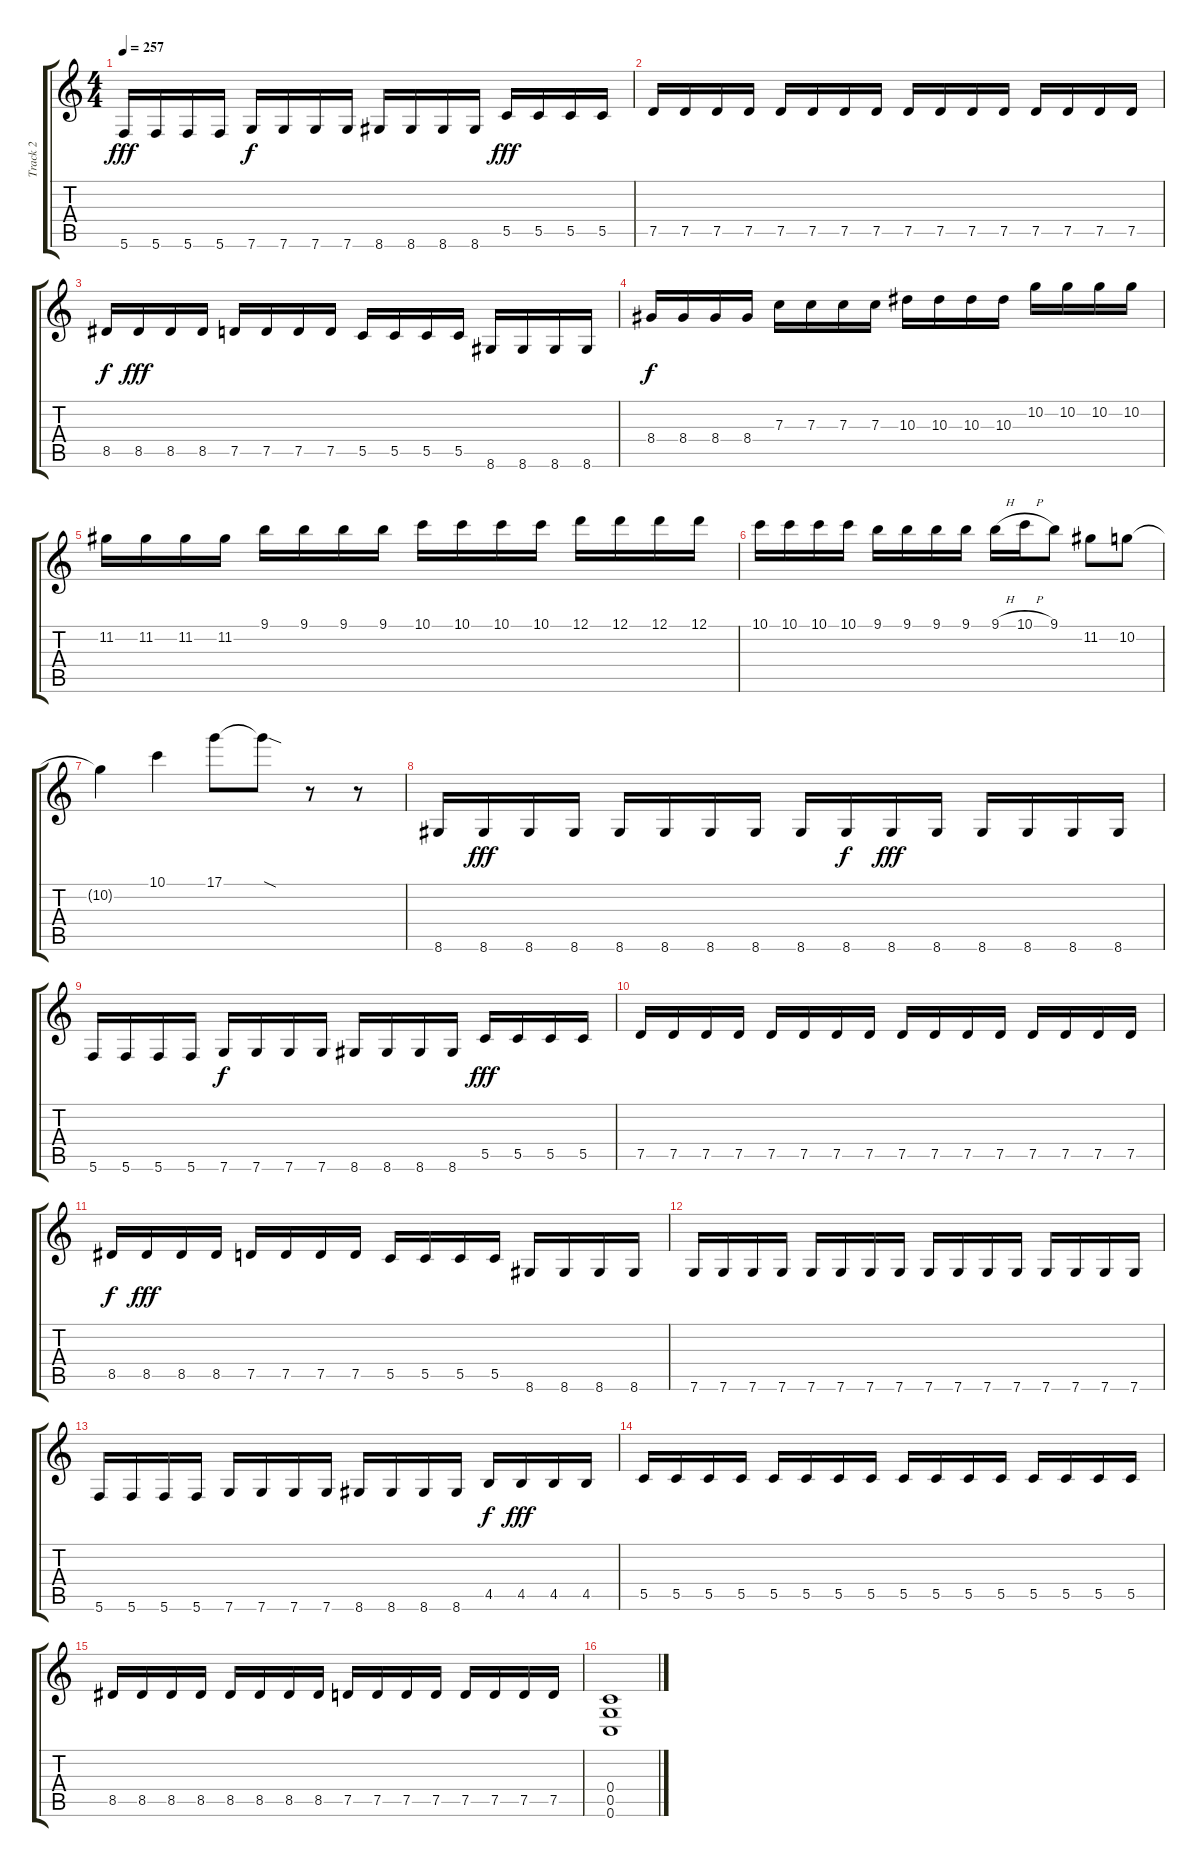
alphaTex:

\track ("Track 2" "Track 2") {instrument distortionguitar}
\staff {score tabs}
\tuning (D4 A3 F3 C3 G2 C2) {hide}
\ts (4 4)
\tempo 257
\clef g2
\ks c
5.6.16{dy fff} 5.6.16 5.6.16 5.6.16 7.6.16{dy f} 7.6.16 7.6.16 7.6.16 8.6.16 8.6.16 8.6.16 8.6.16 5.5.16{dy fff} 5.5.16 5.5.16 5.5.16 |
7.5.16 7.5.16 7.5.16 7.5.16 7.5.16 7.5.16 7.5.16 7.5.16 7.5.16 7.5.16 7.5.16 7.5.16 7.5.16 7.5.16 7.5.16 7.5.16 |
8.5.16{dy f} 8.5.16{dy fff} 8.5.16 8.5.16 7.5.16 7.5.16 7.5.16 7.5.16 5.5.16 5.5.16 5.5.16 5.5.16 8.6.16 8.6.16 8.6.16 8.6.16 |
8.4.16{dy f} 8.4.16 8.4.16 8.4.16 7.3.16 7.3.16 7.3.16 7.3.16 10.3.16 10.3.16 10.3.16 10.3.16 10.2.16 10.2.16 10.2.16 10.2.16 |
11.2.16 11.2.16 11.2.16 11.2.16 9.1.16 9.1.16 9.1.16 9.1.16 10.1.16 10.1.16 10.1.16 10.1.16 12.1.16 12.1.16 12.1.16 12.1.16 |
10.1.16 10.1.16 10.1.16 10.1.16 9.1.16 9.1.16 9.1.16 9.1.16 9.1{h}.16 10.1{h}.16 9.1.8 11.2.8 10.2.8 |
10.2{t}.4 10.1.4 17.1.8 17.1{sod t}.8 r.8 r.8 |
8.6.16 8.6.16{dy fff} 8.6.16 8.6.16 8.6.16 8.6.16 8.6.16 8.6.16 8.6.16 8.6.16{dy f} 8.6.16{dy fff} 8.6.16 8.6.16 8.6.16 8.6.16 8.6.16 |
5.6.16 5.6.16 5.6.16 5.6.16 7.6.16{dy f} 7.6.16 7.6.16 7.6.16 8.6.16 8.6.16 8.6.16 8.6.16 5.5.16{dy fff} 5.5.16 5.5.16 5.5.16 |
7.5.16 7.5.16 7.5.16 7.5.16 7.5.16 7.5.16 7.5.16 7.5.16 7.5.16 7.5.16 7.5.16 7.5.16 7.5.16 7.5.16 7.5.16 7.5.16 |
8.5.16{dy f} 8.5.16{dy fff} 8.5.16 8.5.16 7.5.16 7.5.16 7.5.16 7.5.16 5.5.16 5.5.16 5.5.16 5.5.16 8.6.16 8.6.16 8.6.16 8.6.16 |
7.6.16 7.6.16 7.6.16 7.6.16 7.6.16 7.6.16 7.6.16 7.6.16 7.6.16 7.6.16 7.6.16 7.6.16 7.6.16 7.6.16 7.6.16 7.6.16 |
5.6.16 5.6.16 5.6.16 5.6.16 7.6.16 7.6.16 7.6.16 7.6.16 8.6.16 8.6.16 8.6.16 8.6.16 4.5.16{dy f} 4.5.16{dy fff} 4.5.16 4.5.16 |
5.5.16 5.5.16 5.5.16 5.5.16 5.5.16 5.5.16 5.5.16 5.5.16 5.5.16 5.5.16 5.5.16 5.5.16 5.5.16 5.5.16 5.5.16 5.5.16 |
8.5.16 8.5.16 8.5.16 8.5.16 8.5.16 8.5.16 8.5.16 8.5.16 7.5.16 7.5.16 7.5.16 7.5.16 7.5.16 7.5.16 7.5.16 7.5.16 |
(0.4 0.5 0.6).1
